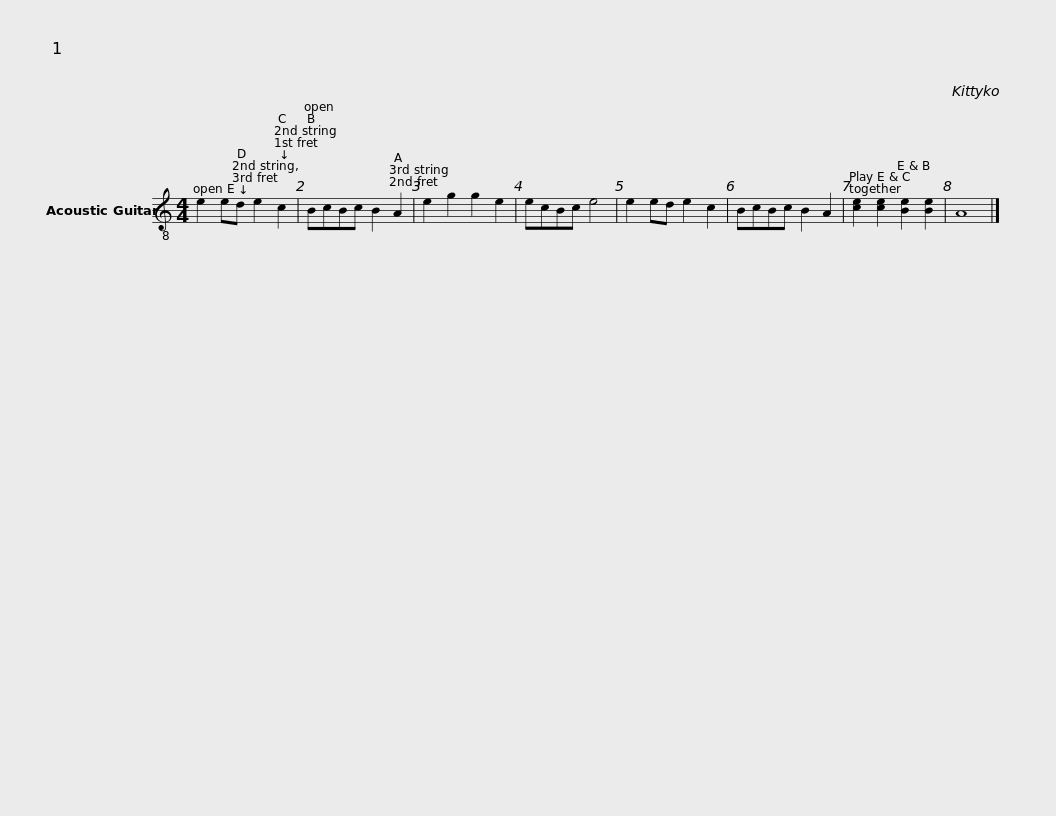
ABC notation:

X:1
L:1/8
M:4/4
I:linebreak $
K:C
V:1 treble-8
V:1
 e2 ed e2 c2 | BcBc B2 A2 | e2 g2 g2 e2 |$ ecBc e4 | e2 ed e2 c2 |$ %5
 BcBc B2 A2 | [ce]2 [ce]2 [Be]2 [Be]2 | A8 |] %8
